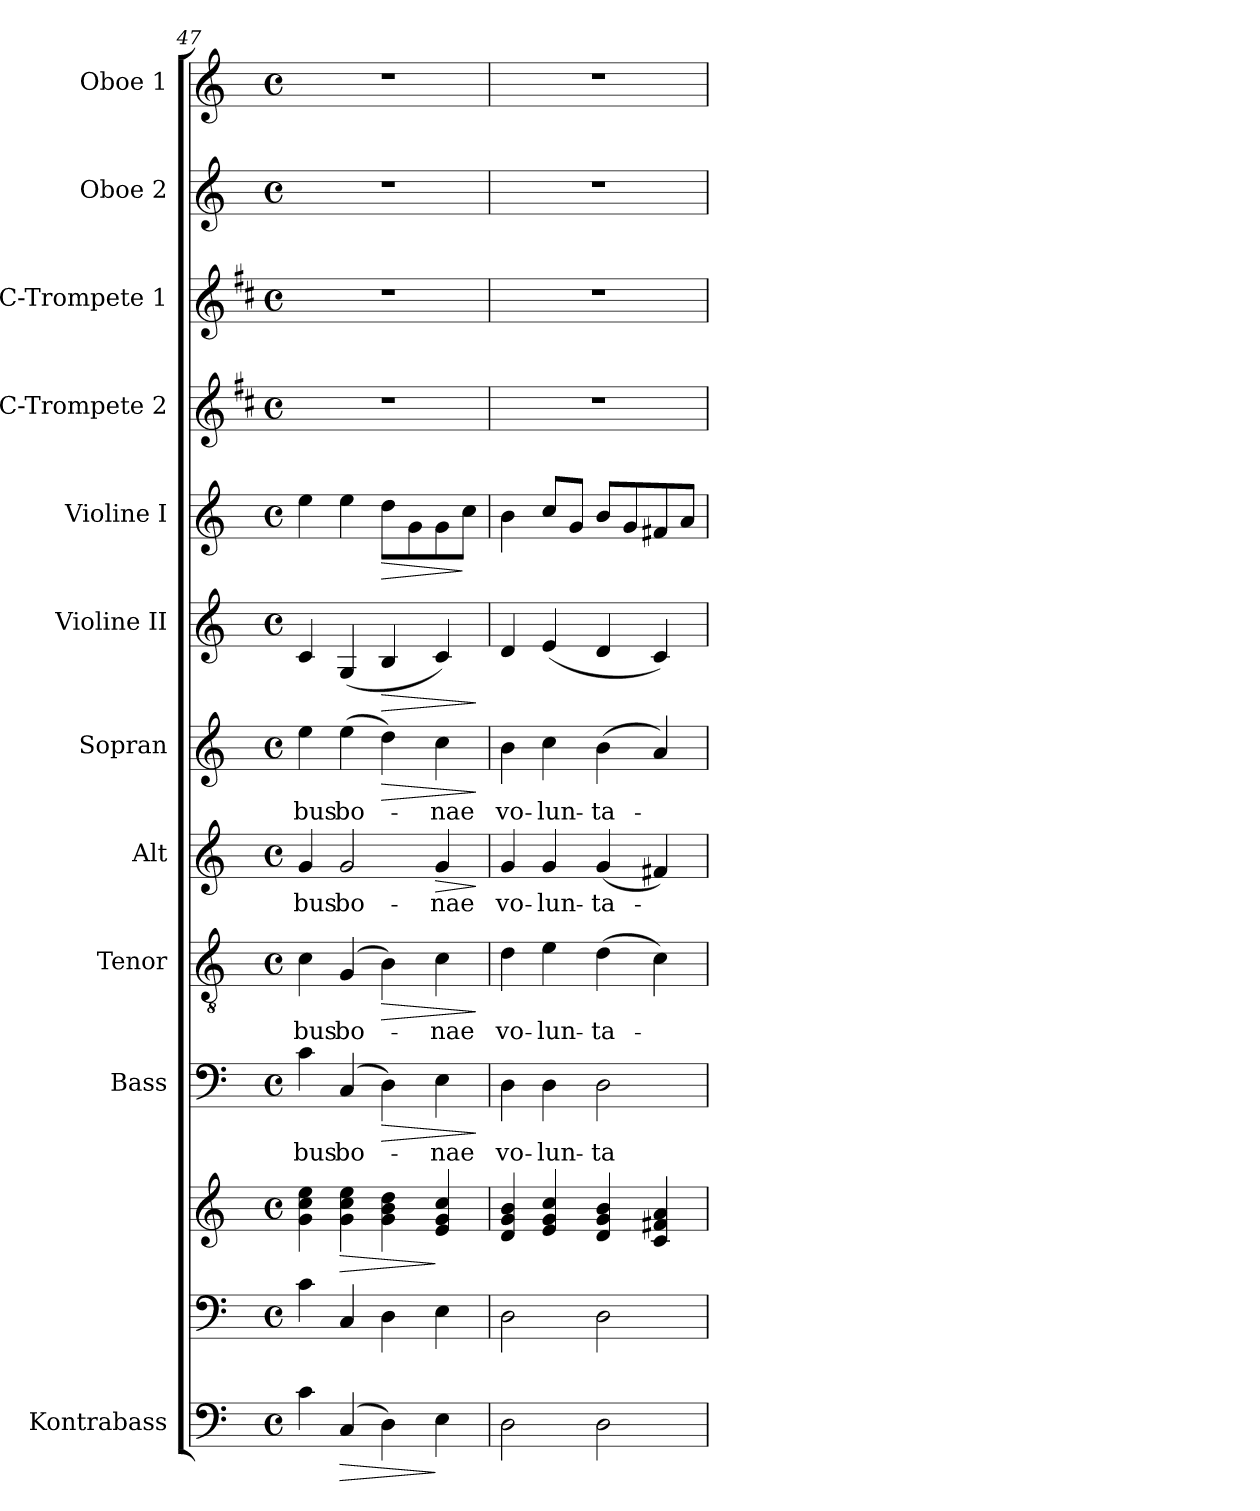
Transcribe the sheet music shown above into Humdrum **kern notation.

**kern	**dynam	**kern	**kern	**dynam	**kern	**text	**dynam	**kern	**text	**dynam	**kern	**text	**dynam	**kern	**text	**dynam	**kern	**dynam	**kern	**dynam	**kern	**kern	**kern	**kern
*part12	*part12	*part11	*part11	*part11	*part10	*part10	*part10	*part9	*part9	*part9	*part8	*part8	*part8	*part7	*part7	*part7	*part6	*part6	*part5	*part5	*part4	*part3	*part2	*part1
*staff13	*staff13	*staff12	*staff11	*staff11/12	*staff10	*staff10	*staff10	*staff9	*staff9	*staff9	*staff8	*staff8	*staff8	*staff7	*staff7	*staff7	*staff6	*staff6	*staff5	*staff5	*staff4	*staff3	*staff2	*staff1
*I"Kontrabass	*	*	*	*	*I"Bass	*	*	*I"Tenor	*	*	*I"Alt	*	*	*I"Sopran	*	*	*I"Violine II	*	*I"Violine I	*	*I"C-Trompete 2	*I"C-Trompete 1	*I"Oboe 2	*I"Oboe 1
*I'Kb.	*	*	*	*	*I'B.	*	*	*I'T.	*	*	*I'A.	*	*	*I'S.	*	*	*I'Vl. II	*	*I'Vl. I	*	*I'C Trp. 2	*I'C Trp. 1	*I'Ob. 2	*I'Ob. 1
*clefF4	*	*clefF4	*clefG2	*	*clefF4	*	*	*clefGv2	*	*	*clefG2	*	*	*clefG2	*	*	*clefG2	*	*clefG2	*	*clefG2	*clefG2	*clefG2	*clefG2
*ITrd7c12	*	*	*	*	*	*	*	*	*	*	*	*	*	*	*	*	*	*	*	*	*ITrd1c2	*ITrd1c2	*	*
*k[]	*	*k[]	*k[]	*	*k[]	*	*	*k[]	*	*	*k[]	*	*	*k[]	*	*	*k[]	*	*k[]	*	*k[]	*k[]	*k[]	*k[]
*C:	*	*C:	*C:	*	*C:	*	*	*C:	*	*	*C:	*	*	*C:	*	*	*C:	*	*C:	*	*C:	*C:	*C:	*C:
*M4/4	*	*M4/4	*M4/4	*	*M4/4	*	*	*M4/4	*	*	*M4/4	*	*	*M4/4	*	*	*M4/4	*	*M4/4	*	*M4/4	*M4/4	*M4/4	*M4/4
*met(c)	*	*met(c)	*met(c)	*	*met(c)	*	*	*met(c)	*	*	*met(c)	*	*	*met(c)	*	*	*met(c)	*	*met(c)	*	*met(c)	*met(c)	*met(c)	*met(c)
=47	=47	=47	=47	=47	=47	=47	=47	=47	=47	=47	=47	=47	=47	=47	=47	=47	=47	=47	=47	=47	=47	=47	=47	=47
!	!	!	!	!	!	!LO:LY:b	!	!	!LO:LY:b	!	!	!LO:LY:b	!	!	!LO:LY:b	!	!	!	!	!	!	!	!	!
4C\	.	4c\	4g\ 4cc\ 4ee\	.	4c\	-bus	.	4c\	-bus	.	4g/	-bus	.	4ee\	-bus	.	4c/	.	4ee\	.	1r	1r	1r	1r
!	!LO:HP:b	!	!	!LO:HP:b	!	!LO:LY:b	!	!	!LO:LY:b	!	!	!LO:LY:b	!	!	!LO:LY:b	!	!	!	!	!	!	!	!	!
(4CC/	>	4C/	4g\ 4cc\ 4ee\	>	(4C/	bo-	.	(4G/	bo-	.	2g/	bo-	.	(>4ee\	bo-	.	(<4G/	.	4ee\	.	.	.	.	.
!	!	!	!	!	!	!	!LO:HP:b	!	!	!LO:HP:b	!	!	!	!	!	!LO:HP:b	!	!LO:HP:b	!	!LO:HP:b	!	!	!	!
4DD\)	.	4D\	4g\ 4b\ 4dd\	.	4D\)	.	>	4B\)	.	>	.	.	.	4dd\)	.	>	4B/	>	8dd\L	>	.	.	.	.
.	.	.	.	.	.	.	.	.	.	.	.	.	.	.	.	.	.	.	8g\	.	.	.	.	.
!	!	!	!	!	!	!LO:LY:b	!	!	!LO:LY:b	!	!	!LO:LY:b	!LO:HP:b	!	!LO:LY:b	!	!	!	!	!	!	!	!	!
4EE\	]	4E\	4e/ 4g/ 4cc/	]	4E\	-nae	.	4c\	-nae	.	4g/	-nae	>	4cc\	-nae	.	4c/)	.	8g\	.	.	.	.	.
.	.	.	.	.	.	.	.	.	.	.	.	.	.	.	.	.	.	.	8cc\J	]	.	.	.	.
.	.	.	.	.	.	.	]	.	.	]	.	.	]	.	.	]	.	]	.	.	.	.	.	.
!!LO:PB:g=z
=48	=48	=48	=48	=48	=48	=48	=48	=48	=48	=48	=48	=48	=48	=48	=48	=48	=48	=48	=48	=48	=48	=48	=48	=48
!	!	!	!	!	!	!LO:LY:b	!	!	!LO:LY:b	!	!	!LO:LY:b	!	!	!LO:LY:b	!	!	!	!	!	!	!	!	!
2DD\	.	2D\	4d/ 4g/ 4b/	.	4D\	vo-	.	4d\	vo-	.	4g/	vo-	.	4b\	vo-	.	4d/	.	4b\	.	1r	1r	1r	1r
!	!	!	!	!	!	!LO:LY:b	!	!	!LO:LY:b	!	!	!LO:LY:b	!	!	!LO:LY:b	!	!	!	!	!	!	!	!	!
.	.	.	4e/ 4g/ 4cc/	.	4D\	-lun-	.	4e\	-lun-	.	4g/	-lun-	.	4cc\	-lun-	.	(<4e/	.	8cc/L	.	.	.	.	.
.	.	.	.	.	.	.	.	.	.	.	.	.	.	.	.	.	.	.	8g/J	.	.	.	.	.
!	!	!	!	!	!	!LO:LY:b	!	!	!LO:LY:b	!	!	!LO:LY:b	!	!	!LO:LY:b	!	!	!	!	!	!	!	!	!
2DD\	.	2D\	4d/ 4g/ 4b/	.	2D\	-ta-	.	(>4d\	-ta-	.	(<4g/	-ta-	.	(>4b\	-ta-	.	4d/	.	8b/L	.	.	.	.	.
.	.	.	.	.	.	.	.	.	.	.	.	.	.	.	.	.	.	.	8g/	.	.	.	.	.
.	.	.	4c/ 4f#X/ 4a/	.	.	.	.	4c\)	.	.	4f#X/)	.	.	4a/)	.	.	4c/)	.	8f#X/	.	.	.	.	.
.	.	.	.	.	.	.	.	.	.	.	.	.	.	.	.	.	.	.	8a/J	.	.	.	.	.
=	=	=	=	=	=	=	=	=	=	=	=	=	=	=	=	=	=	=	=	=	=	=	=	=
*-	*-	*-	*-	*-	*-	*-	*-	*-	*-	*-	*-	*-	*-	*-	*-	*-	*-	*-	*-	*-	*-	*-	*-	*-
